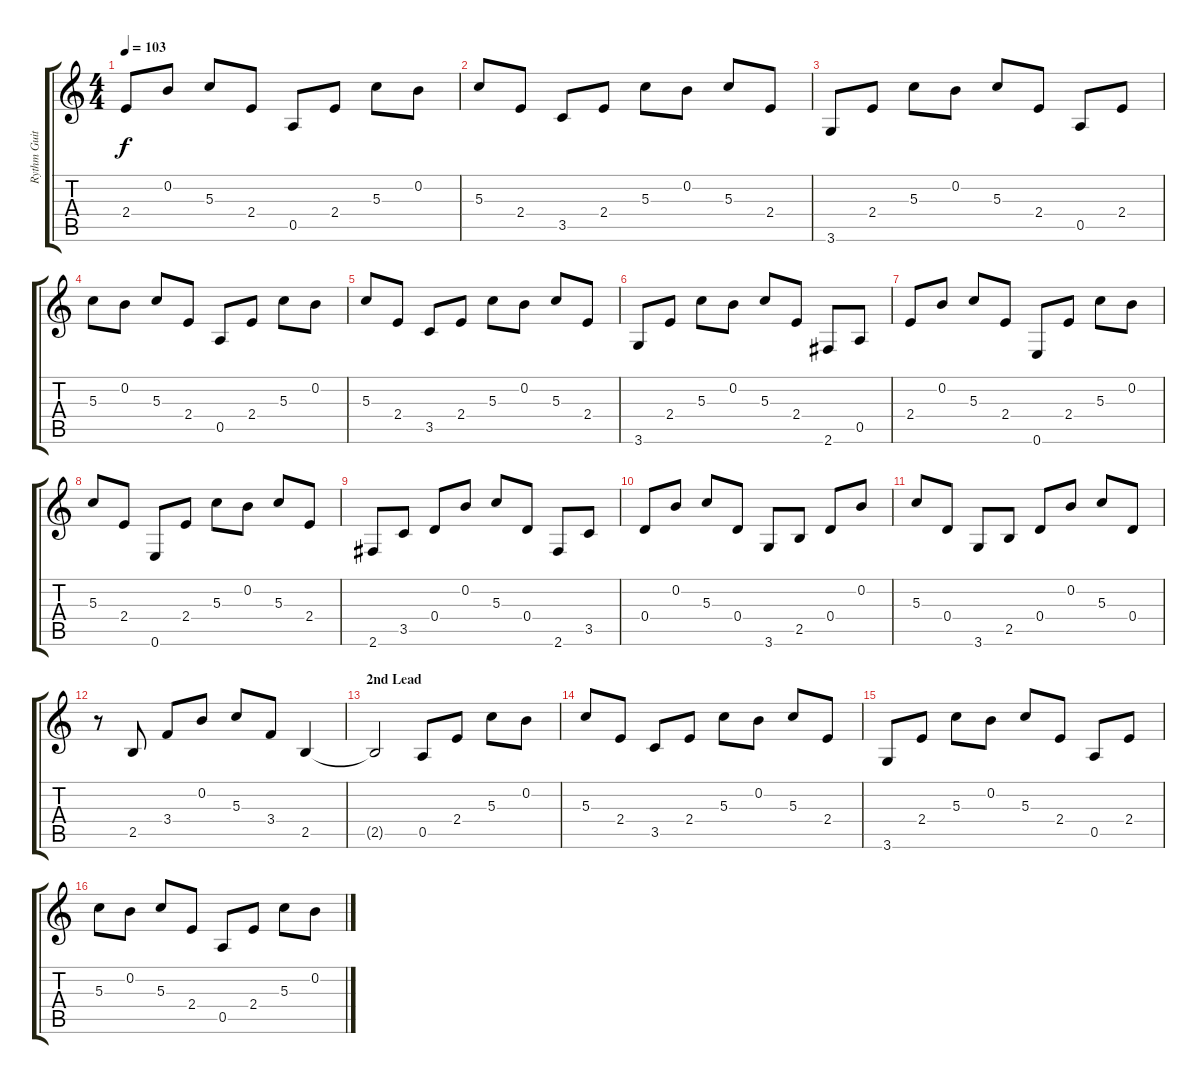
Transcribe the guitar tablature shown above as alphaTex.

\track ("Rythm Guitar" "Rythm Guit") {instrument electricguitarclean}
\staff {score tabs}
\tuning (E4 B3 G3 D3 A2 E2) {hide}
\ts (4 4)
\tempo 103
\clef g2
\ks c
2.4.8{dy f} 0.2.8 5.3.8 2.4.8 0.5.8 2.4.8 5.3.8 0.2.8 |
5.3.8 2.4.8 3.5.8 2.4.8 5.3.8 0.2.8 5.3.8 2.4.8 |
3.6.8 2.4.8 5.3.8 0.2.8 5.3.8 2.4.8 0.5.8 2.4.8 |
5.3.8 0.2.8 5.3.8 2.4.8 0.5.8 2.4.8 5.3.8 0.2.8 |
5.3.8 2.4.8 3.5.8 2.4.8 5.3.8 0.2.8 5.3.8 2.4.8 |
3.6.8 2.4.8 5.3.8 0.2.8 5.3.8 2.4.8 2.6.8 0.5.8 |
2.4.8 0.2.8 5.3.8 2.4.8 0.6.8 2.4.8 5.3.8 0.2.8 |
5.3.8 2.4.8 0.6.8 2.4.8 5.3.8 0.2.8 5.3.8 2.4.8 |
2.6.8 3.5.8 0.4.8 0.2.8 5.3.8 0.4.8 2.6.8 3.5.8 |
0.4.8 0.2.8 5.3.8 0.4.8 3.6.8 2.5.8 0.4.8 0.2.8 |
5.3.8 0.4.8 3.6.8 2.5.8 0.4.8 0.2.8 5.3.8 0.4.8 |
r.8 2.5.8 3.4.8 0.2.8 5.3.8 3.4.8 2.5.4 |
\section ("" "2nd Lead")
2.5{t}.2 0.5.8 2.4.8 5.3.8 0.2.8 |
5.3.8 2.4.8 3.5.8 2.4.8 5.3.8 0.2.8 5.3.8 2.4.8 |
3.6.8 2.4.8 5.3.8 0.2.8 5.3.8 2.4.8 0.5.8 2.4.8 |
5.3.8 0.2.8 5.3.8 2.4.8 0.5.8 2.4.8 5.3.8 0.2.8
